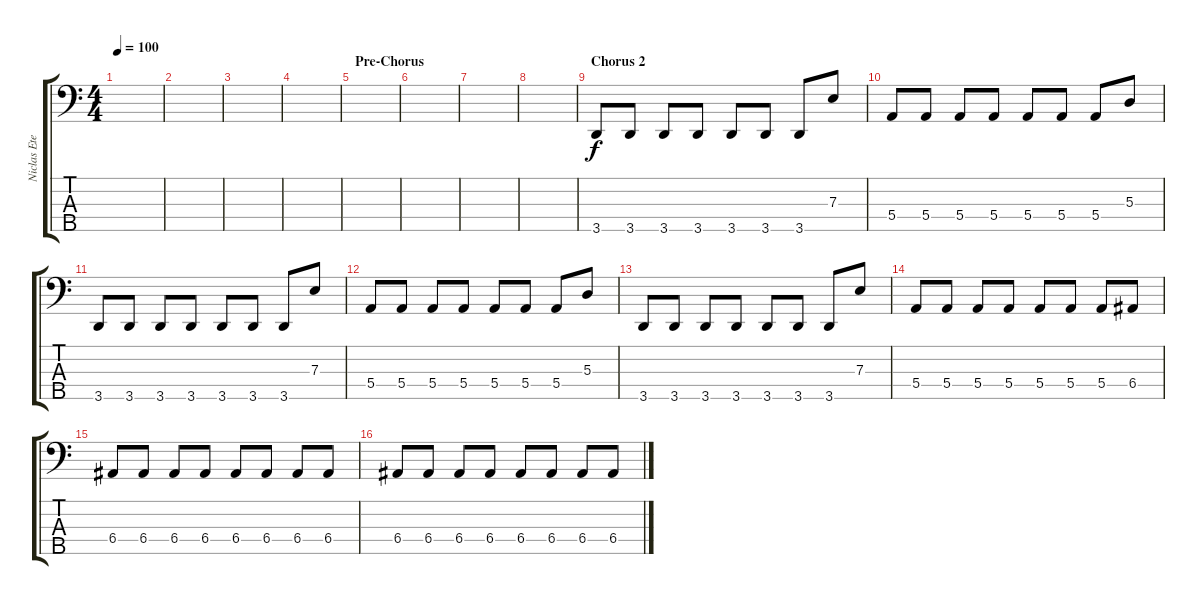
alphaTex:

\track ("Niclas Etelavuori (Amorphis)" "Niclas Ete") {instrument electricbassfinger}
\staff {score tabs}
\tuning (G2 D2 A1 E1 B0) {hide}
\ts (4 4)
\tempo 100
\clef f4
\ks c
|
|
|
|
\section ("" "Pre-Chorus")
|
|
|
|
\section ("" "Chorus 2")
3.5.8 3.5.8 3.5.8 3.5.8 3.5.8 3.5.8 3.5.8 7.3.8 |
5.4.8 5.4.8 5.4.8 5.4.8 5.4.8 5.4.8 5.4.8 5.3.8 |
3.5.8 3.5.8 3.5.8 3.5.8 3.5.8 3.5.8 3.5.8 7.3.8 |
5.4.8 5.4.8 5.4.8 5.4.8 5.4.8 5.4.8 5.4.8 5.3.8 |
3.5.8 3.5.8 3.5.8 3.5.8 3.5.8 3.5.8 3.5.8 7.3.8 |
5.4.8 5.4.8 5.4.8 5.4.8 5.4.8 5.4.8 5.4.8 6.4.8 |
6.4.8 6.4.8 6.4.8 6.4.8 6.4.8 6.4.8 6.4.8 6.4.8 |
6.4.8 6.4.8 6.4.8 6.4.8 6.4.8 6.4.8 6.4.8 6.4.8
